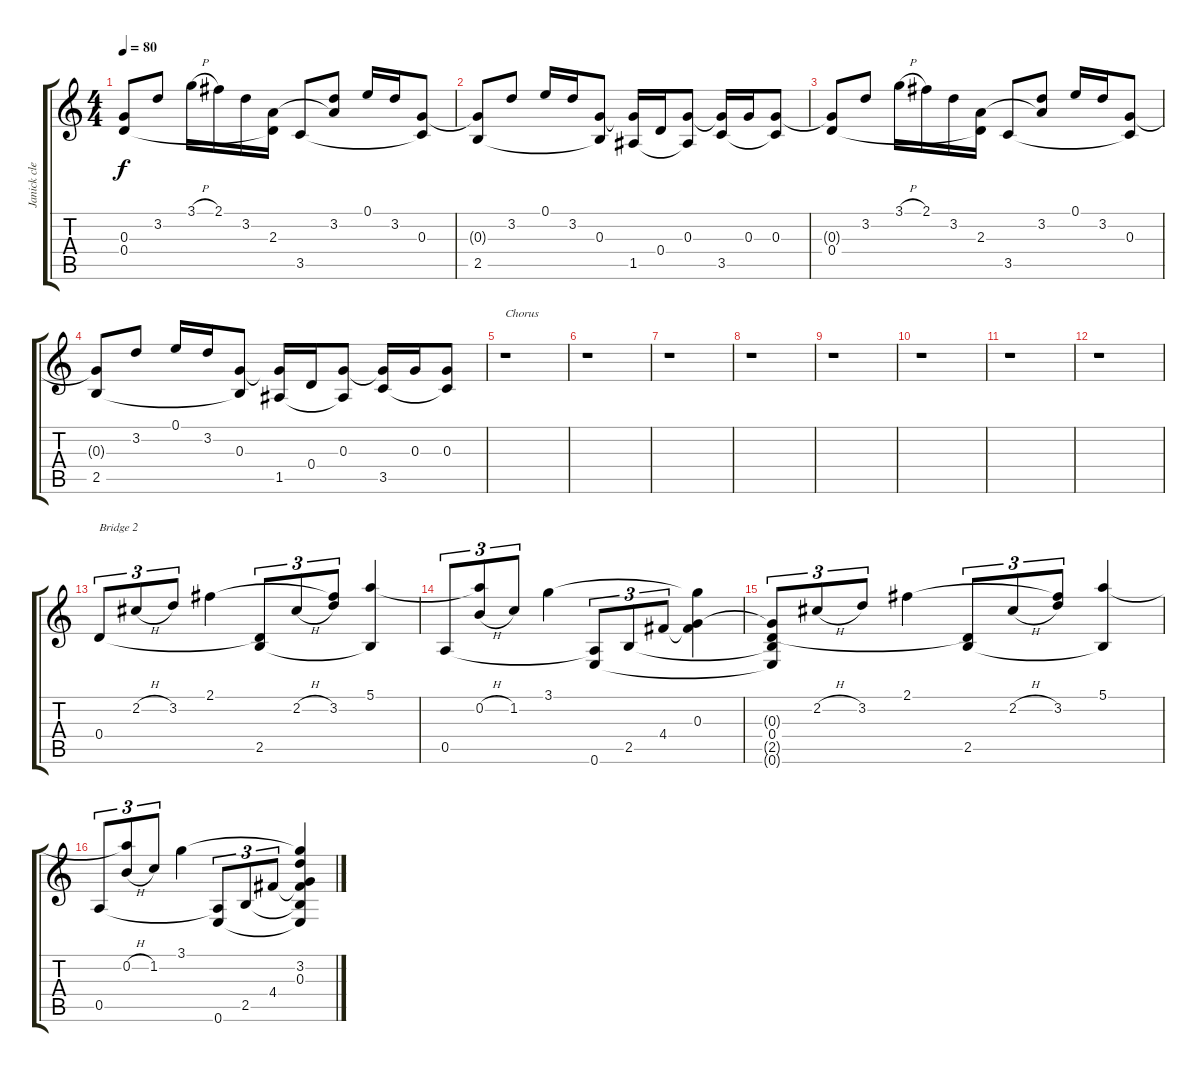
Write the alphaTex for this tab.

\track ("Janick clean" "Janick cle") {instrument electricguitarclean}
\staff {score tabs}
\tuning (E4 B3 G3 D3 A2 E2) {hide}
\ts (4 4)
\tempo 80
\clef g2
\ks c
(0.3{t} 0.4).8{dy f} 3.2.8 3.1{h}.16 2.1.16 3.2.16 (2.3 0.4{t}).16 3.5.8 (3.2 2.3{t}).8 0.1.16 3.2.16 (0.3 3.5{t}).8 |
(0.3{t} 2.5).8 3.2.8 0.1.16 3.2.16 (0.3 2.5{t}).8 (0.3{t} 1.5).16 0.4.16 (0.3 1.5{t}).8 (0.3{t} 3.5).16 0.3.16 (0.3 3.5{t}).8 |
(0.3{t} 0.4).8 3.2.8 3.1{h}.16 2.1.16 3.2.16 (2.3 0.4{t}).16 3.5.8 (3.2 2.3{t}).8 0.1.16 3.2.16 (0.3 3.5{t}).8 |
(0.3{t} 2.5).8 3.2.8 0.1.16 3.2.16 (0.3 2.5{t}).8 (0.3{t} 1.5).16 0.4.16 (0.3 1.5{t}).8 (0.3{t} 3.5).16 0.3.16 (0.3 3.5{t}).8 |
r.1{txt "Chorus"} |
r.1 |
r.1 |
r.1 |
r.1 |
r.1 |
r.1 |
r.1 |
0.4.8{tu (3 2) txt "Bridge 2"} 2.2{h}.8{tu (3 2)} 3.2.8{tu (3 2)} 2.1.4 (0.4{t} 2.5).8{tu (3 2)} 2.2{h}.8{tu (3 2)} (2.1{t} 3.2).8{tu (3 2)} (5.1 2.5{t}).4 |
0.5.8{tu (3 2)} (5.1{t} 0.2{h}).8{tu (3 2)} 1.2.8{tu (3 2)} 3.1.4 (0.5{t} 0.6).8{tu (3 2)} 2.5.8{tu (3 2)} 4.4.8{tu (3 2)} (3.1{t} 0.3 4.4{t}).4 |
(0.3{t} 0.4 2.5{t} 0.6{t}).8{tu (3 2)} 2.2{h}.8{tu (3 2)} 3.2.8{tu (3 2)} 2.1.4 (0.4{t} 2.5).8{tu (3 2)} 2.2{h}.8{tu (3 2)} (2.1{t} 3.2).8{tu (3 2)} (5.1 2.5{t}).4 |
0.5.8{tu (3 2)} (5.1{t} 0.2{h}).8{tu (3 2)} 1.2.8{tu (3 2)} 3.1.4 (0.5{t} 0.6).8{tu (3 2)} 2.5.8{tu (3 2)} 4.4.8{tu (3 2)} (3.1{t} 3.2 0.3 4.4{t} 2.5{t} 0.6{t}).4
